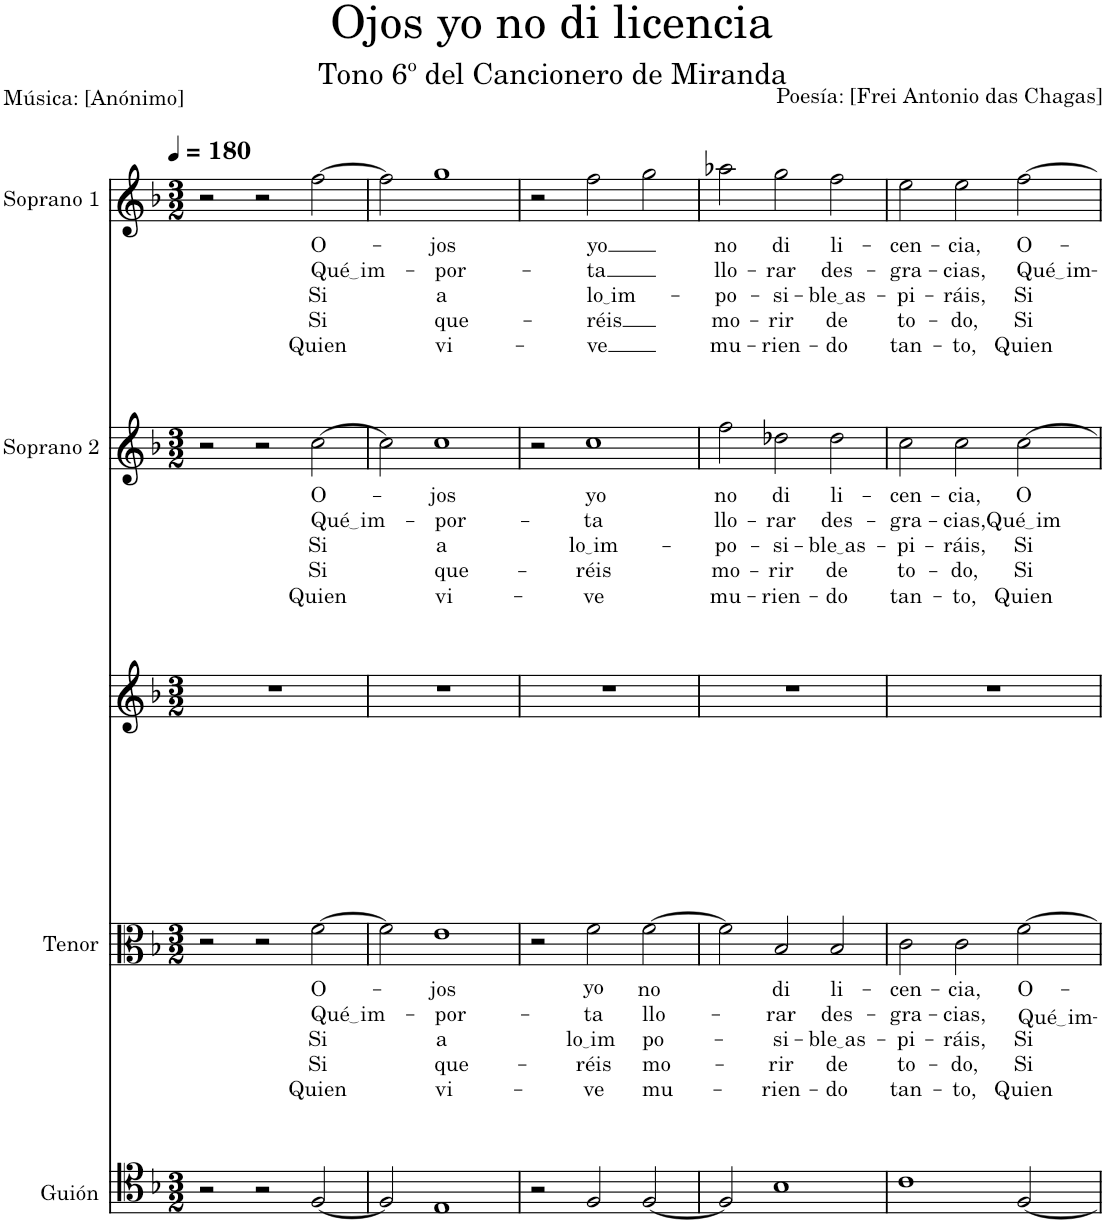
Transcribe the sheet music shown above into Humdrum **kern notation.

**kern	**kern	**text	**text	**text	**text	**text	**kern	**kern	**text	**text	**text	**text	**text	**kern	**text	**text	**text	**text	**text
*part5	*part4	*part4	*part4	*part4	*part4	*part4	*part3	*part2	*part2	*part2	*part2	*part2	*part2	*part1	*part1	*part1	*part1	*part1	*part1
*staff5	*staff4	*staff4	*staff4	*staff4	*staff4	*staff4	*staff3	*staff2	*staff2	*staff2	*staff2	*staff2	*staff2	*staff1	*staff1	*staff1	*staff1	*staff1	*staff1
*I"Guión	*I"Tenor	*	*	*	*	*	*I"A. Bu.	*I"Soprano 2	*	*	*	*	*	*I"Soprano 1	*	*	*	*	*
*I'G	*I'T.	*	*	*	*	*	*	*I'S. 2	*	*	*	*	*	*I'S. 1	*	*	*	*	*
*clefC4	*clefC3	*	*	*	*	*	*clefG2	*clefG2	*	*	*	*	*	*clefG2	*	*	*	*	*
*k[b-]	*k[b-]	*	*	*	*	*	*k[b-]	*k[b-]	*	*	*	*	*	*k[b-]	*	*	*	*	*
*M3/2	*M3/2	*	*	*	*	*	*M3/2	*M3/2	*	*	*	*	*	*M3/2	*	*	*	*	*
*MM180	*MM180	*	*	*	*	*	*MM180	*MM180	*	*	*	*	*	*MM180	*	*	*	*	*
=1	=1	=1	=1	=1	=1	=1	=1	=1	=1	=1	=1	=1	=1	=1	=1	=1	=1	=1	=1
2r	2r	.	.	.	.	.	1.r	2r	.	.	.	.	.	2r	.	.	.	.	.
2r	2r	.	.	.	.	.	.	2r	.	.	.	.	.	2r	.	.	.	.	.
!	!	!LO:LY:b	!LO:LY:b	!LO:LY:b	!LO:LY:b	!LO:LY:b	!	!	!LO:LY:b	!LO:LY:b	!LO:LY:b	!LO:LY:b	!LO:LY:b	!	!LO:LY:b	!LO:LY:b	!LO:LY:b	!LO:LY:b	!LO:LY:b
[2F/	[2f\	O-	Qué im	Si	Si	Quien	.	[2cc\	O-	Qué im	Si	Si	Quien	[2ff\	O-	Qué im	Si	Si	Quien
=2	=2	=2	=2	=2	=2	=2	=2	=2	=2	=2	=2	=2	=2	=2	=2	=2	=2	=2	=2
2F/]	2f\]	.	.	.	.	.	1.r	2cc\]	.	.	.	.	.	2ff\]	.	.	.	.	.
!	!	!LO:LY:b	!LO:LY:b	!LO:LY:b	!LO:LY:b	!LO:LY:b	!	!	!LO:LY:b	!LO:LY:b	!LO:LY:b	!LO:LY:b	!LO:LY:b	!	!LO:LY:b	!LO:LY:b	!LO:LY:b	!LO:LY:b	!LO:LY:b
1E	1e	-jos	-por-	a	que-	vi-	.	1cc	-jos	-por-	a	que-	vi-	1gg	-jos	-por-	a	que-	vi-
=3	=3	=3	=3	=3	=3	=3	=3	=3	=3	=3	=3	=3	=3	=3	=3	=3	=3	=3	=3
2r	2r	.	.	.	.	.	1.r	2r	.	.	.	.	.	2r	.	.	.	.	.
!	!	!LO:LY:b	!LO:LY:b	!LO:LY:b	!LO:LY:b	!LO:LY:b	!	!	!LO:LY:b	!LO:LY:b	!LO:LY:b	!LO:LY:b	!LO:LY:b	!	!LO:LY:b	!LO:LY:b	!LO:LY:b	!LO:LY:b	!LO:LY:b
2F/	2f\	yo	-ta	lo im	-réis	-ve	.	1cc	yo	-ta	lo im	-réis	-ve	2ff\	yo	-ta	lo im	-réis	-ve
!	!	!LO:LY:b	!LO:LY:b	!LO:LY:b	!LO:LY:b	!LO:LY:b	!	!	!	!	!	!	!	!	!	!	!	!	!
[2F/	[2f\	no	llo-	-po-	mo-	mu-	.	.	.	.	.	.	.	2gg\	.	.	.	.	.
=4	=4	=4	=4	=4	=4	=4	=4	=4	=4	=4	=4	=4	=4	=4	=4	=4	=4	=4	=4
!	!	!	!	!	!	!	!	!	!LO:LY:b	!LO:LY:b	!LO:LY:b	!LO:LY:b	!LO:LY:b	!	!LO:LY:b	!LO:LY:b	!LO:LY:b	!LO:LY:b	!LO:LY:b
2F/]	2f\]	.	.	.	.	.	1.r	2ff\	no	llo-	-po-	mo-	mu-	2aa-X\	no	llo-	-po-	mo-	mu-
!	!	!LO:LY:b	!LO:LY:b	!LO:LY:b	!LO:LY:b	!LO:LY:b	!	!	!LO:LY:b	!LO:LY:b	!LO:LY:b	!LO:LY:b	!LO:LY:b	!	!LO:LY:b	!LO:LY:b	!LO:LY:b	!LO:LY:b	!LO:LY:b
1B-	2B-/	di	-rar	-si-	-rir	-rien-	.	2dd-X\	di	-rar	-si-	-rir	-rien-	2gg\	di	-rar	-si-	-rir	-rien-
!	!	!LO:LY:b	!LO:LY:b	!LO:LY:b	!LO:LY:b	!LO:LY:b	!	!	!LO:LY:b	!LO:LY:b	!LO:LY:b	!LO:LY:b	!LO:LY:b	!	!LO:LY:b	!LO:LY:b	!LO:LY:b	!LO:LY:b	!LO:LY:b
.	2B-/	li-	des-	ble as	de	-do	.	2dd-\	li-	des-	ble as	de	-do	2ff\	li-	des-	ble as	de	-do
=5	=5	=5	=5	=5	=5	=5	=5	=5	=5	=5	=5	=5	=5	=5	=5	=5	=5	=5	=5
!	!	!LO:LY:b	!LO:LY:b	!LO:LY:b	!LO:LY:b	!LO:LY:b	!	!	!LO:LY:b	!LO:LY:b	!LO:LY:b	!LO:LY:b	!LO:LY:b	!	!LO:LY:b	!LO:LY:b	!LO:LY:b	!LO:LY:b	!LO:LY:b
1c	2c\	-cen-	-gra-	-pi-	to-	tan-	1.r	2cc\	-cen-	-gra-	-pi-	to-	tan-	2ee\	-cen-	-gra-	-pi-	to-	tan-
!	!	!LO:LY:b	!LO:LY:b	!LO:LY:b	!LO:LY:b	!LO:LY:b	!	!	!LO:LY:b	!LO:LY:b	!LO:LY:b	!LO:LY:b	!LO:LY:b	!	!LO:LY:b	!LO:LY:b	!LO:LY:b	!LO:LY:b	!LO:LY:b
.	2c\	-cia,	-cias,	-ráis,	-do,	-to,	.	2cc\	-cia,	-cias,	-ráis,	-do,	-to,	2ee\	-cia,	-cias,	-ráis,	-do,	-to,
!	!	!LO:LY:b	!LO:LY:b	!LO:LY:b	!LO:LY:b	!LO:LY:b	!	!	!LO:LY:b	!LO:LY:b	!LO:LY:b	!LO:LY:b	!LO:LY:b	!	!LO:LY:b	!LO:LY:b	!LO:LY:b	!LO:LY:b	!LO:LY:b
[2F/	[2f\	O-	Qué im	Si	Si	Quien	.	[2cc\	O	Qué im	Si	Si	Quien	[2ff\	O-	Qué im	Si	Si	Quien
=	=	=	=	=	=	=	=	=	=	=	=	=	=	=	=	=	=	=	=
*-	*-	*-	*-	*-	*-	*-	*-	*-	*-	*-	*-	*-	*-	*-	*-	*-	*-	*-	*-
